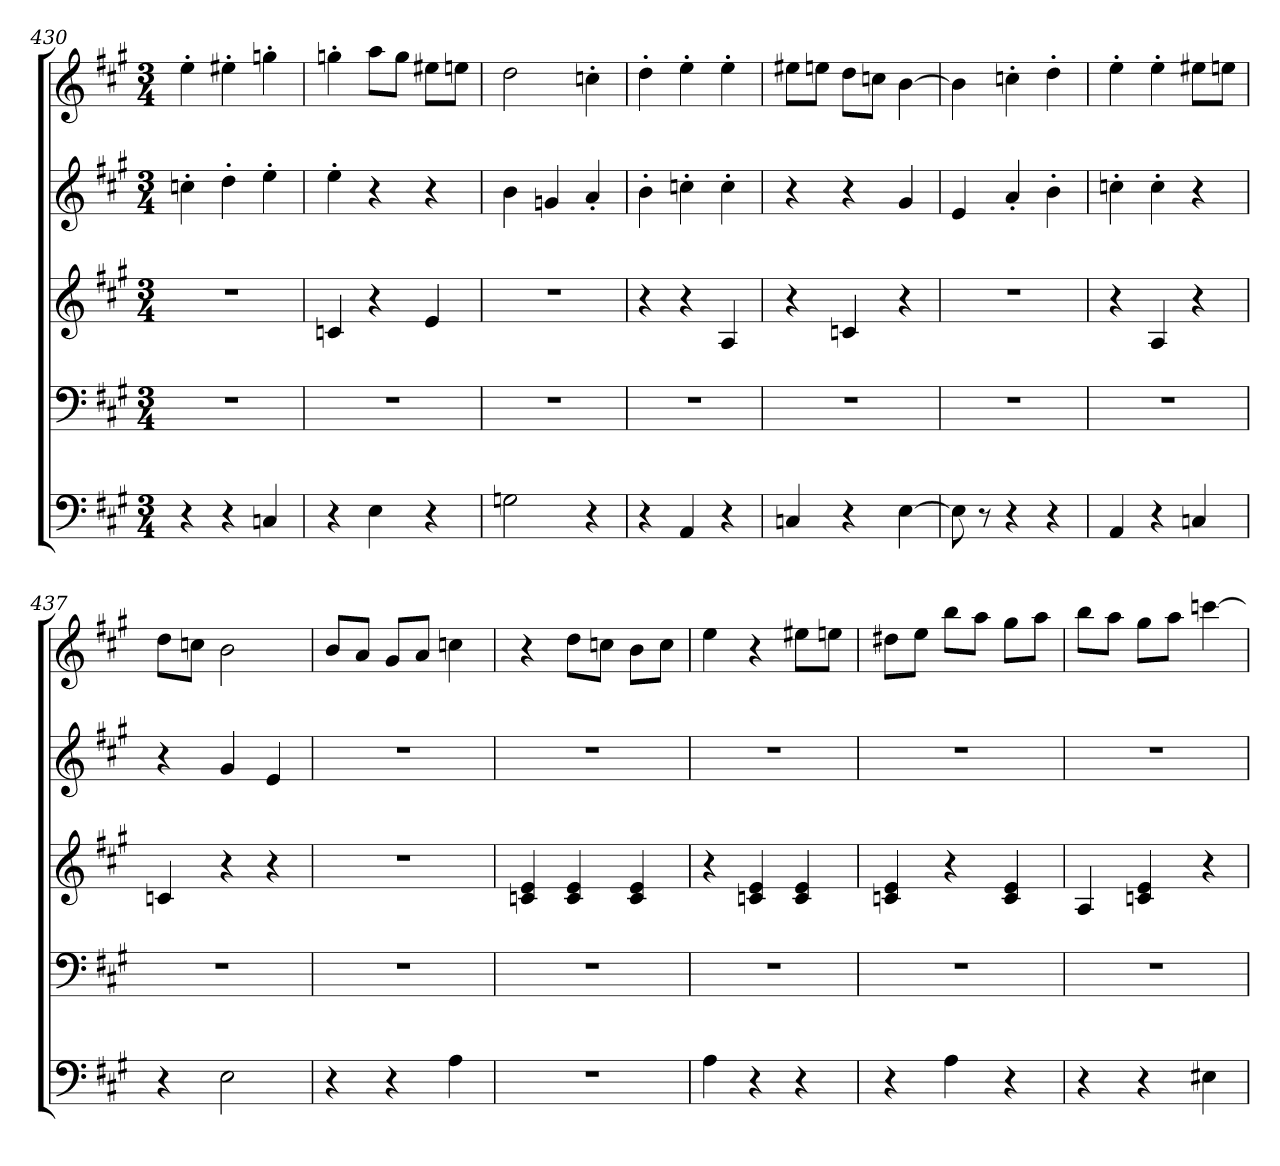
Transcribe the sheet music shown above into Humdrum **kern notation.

**kern	**kern	**kern	**kern	**kern
*part5	*part4	*part3	*part2	*part1
*staff5	*staff4	*staff3	*staff2	*staff1
*clefF4	*clefF4	*clefG2	*clefG2	*clefG2
*k[f#c#g#]	*k[f#c#g#]	*k[f#c#g#]	*k[f#c#g#]	*k[f#c#g#]
*M3/4	*M3/4	*M3/4	*M3/4	*M3/4
*MM250	*MM250	*MM250	*MM250	*MM250
=430	=430	=430	=430	=430
4r	2.r	2.r	4ccn'\	4ee'\
4r	.	.	4dd'\	4ee#X'\
4Cn/	.	.	4ee'\	4ggn'\
=431	=431	=431	=431	=431
4r	2.r	4cn/	4ee'\	4ggn'\
4E\	.	4r	4r	8aa\L
.	.	.	.	8gg\J
4r	.	4e/	4r	8ee#X\L
.	.	.	.	8een\J
=432	=432	=432	=432	=432
2Gn\	2.r	2.r	4b\	2dd\
.	.	.	4gn/	.
*	*	*	*	*MM250
4r	.	.	4a'/	4ccn'\
=433	=433	=433	=433	=433
4r	2.r	4r	4b'\	4dd'\
4AA/	.	4r	4ccn'\	4ee'\
4r	.	4A/	4cc'\	4ee'\
!!LO:PB:g=z
=434	=434	=434	=434	=434
4Cn/	2.r	4r	4r	8ee#X\L
.	.	.	.	8een\J
4r	.	4cn/	4r	8dd\L
.	.	.	.	8ccn\J
[4E\	.	4r	4g#/	[4b\
=435	=435	=435	=435	=435
8E\]	2.r	2.r	4e/	4b\]
8r	.	.	.	.
*	*	*	*	*MM250
4r	.	.	4a'/	4ccn'\
4r	.	.	4b'\	4dd'\
=436	=436	=436	=436	=436
4AA/	2.r	4r	4ccn'\	4ee'\
4r	.	4A/	4cc'\	4ee'\
4Cn/	.	4r	4r	8ee#X\L
.	.	.	.	8een\J
=437	=437	=437	=437	=437
4r	2.r	4cn/	4r	8dd\L
.	.	.	.	8ccn\J
2E\	.	4r	4g#/	2b\
.	.	4r	4e/	.
=438	=438	=438	=438	=438
*	*	*	*	*MM250
4r	2.r	2.r	2.r	8b/L
.	.	.	.	8a/J
4r	.	.	.	8g#/L
.	.	.	.	8a/J
4A\	.	.	.	4ccn\
=439	=439	=439	=439	=439
2.r	2.r	4cn/ 4e/	2.r	4r
.	.	4c/ 4e/	.	8dd\L
.	.	.	.	8ccn\J
.	.	4c/ 4e/	.	8b\L
.	.	.	.	8cc\J
!!LO:LB:g=z
=440	=440	=440	=440	=440
4A\	2.r	4r	2.r	4ee\
4r	.	4cn/ 4e/	.	4r
4r	.	4c/ 4e/	.	8ee#X\L
.	.	.	.	8een\J
=441	=441	=441	=441	=441
4r	2.r	4cn/ 4e/	2.r	8dd#X\L
.	.	.	.	8ee\J
4A\	.	4r	.	8bb\L
.	.	.	.	8aa\J
4r	.	4c/ 4e/	.	8gg#\L
.	.	.	.	8aa\J
=442	=442	=442	=442	=442
4r	2.r	4A/	2.r	8bb\L
.	.	.	.	8aa\J
4r	.	4cn/ 4e/	.	8gg#\L
.	.	.	.	8aa\J
4E#X\	.	4r	.	[4cccn\
=	=	=	=	=
*-	*-	*-	*-	*-
